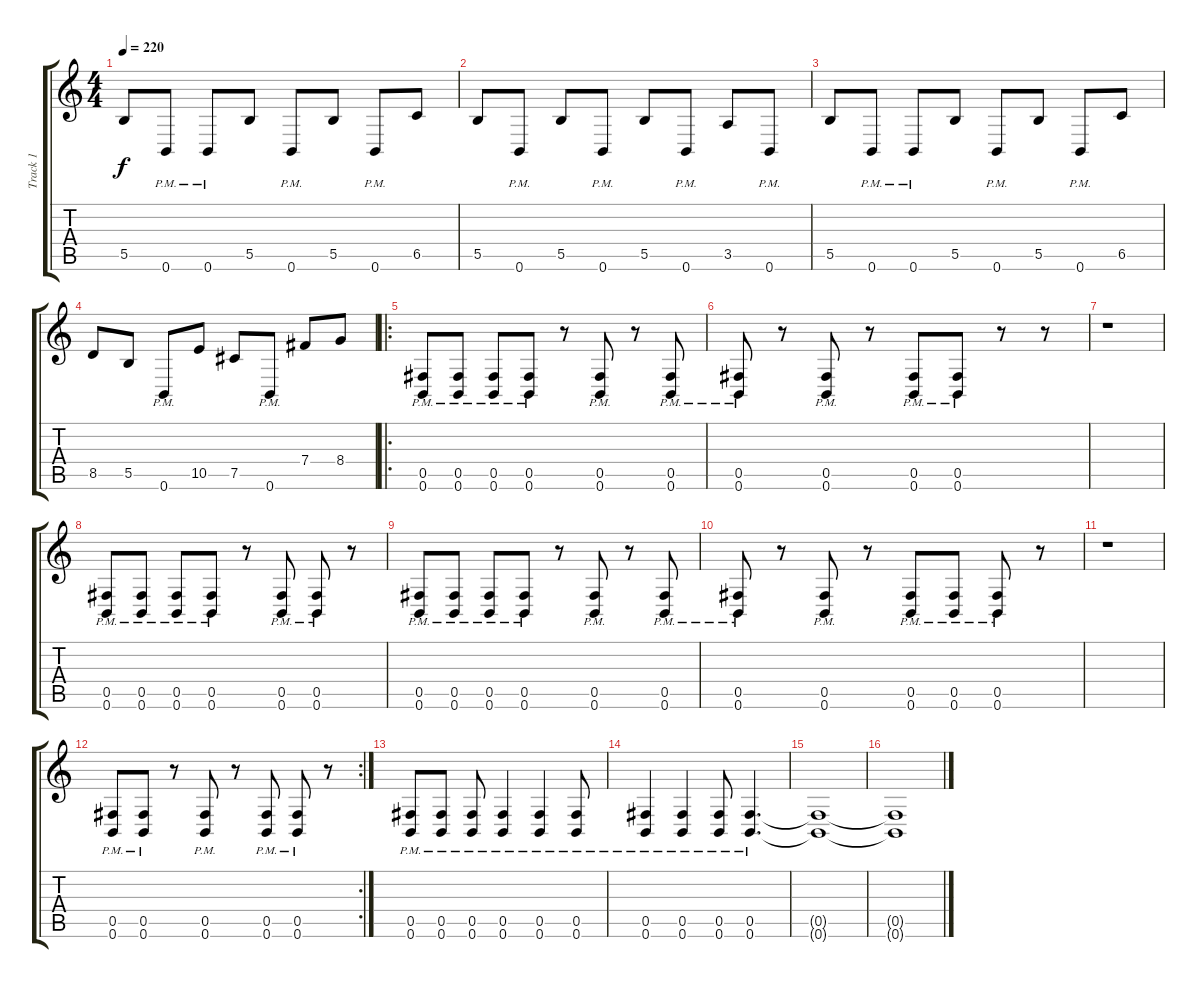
\track ("Track 1" "Track 1") {instrument distortionguitar}
\staff {score tabs}
\tuning (Db4 Ab3 E3 B2 Gb2 B1) {hide}
\ts (4 4)
\tempo 220
\clef g2
\ks c
5.5.8{dy f} 0.6{pm}.8 0.6{pm}.8 5.5.8 0.6{pm}.8 5.5.8 0.6{pm}.8 6.5.8 |
5.5.8 0.6{pm}.8 5.5.8 0.6{pm}.8 5.5.8 0.6{pm}.8 3.5.8 0.6{pm}.8 |
5.5.8 0.6{pm}.8 0.6{pm}.8 5.5.8 0.6{pm}.8 5.5.8 0.6{pm}.8 6.5.8 |
8.5.8 5.5.8 0.6{pm}.8 10.5.8 7.5.8 0.6{pm}.8 7.4.8 8.4.8 |
\ro
(0.5{pm} 0.6{pm}).8 (0.5{pm} 0.6{pm}).8 (0.5{pm} 0.6{pm}).8 (0.5{pm} 0.6{pm}).8 r.8 (0.5{pm} 0.6{pm}).8 r.8 (0.5{pm} 0.6{pm}).8 |
(0.5{pm} 0.6{pm}).8 r.8 (0.5{pm} 0.6{pm}).8 r.8 (0.5{pm} 0.6{pm}).8 (0.5{pm} 0.6{pm}).8 r.8 r.8 |
r.1 |
(0.5{pm} 0.6{pm}).8 (0.5{pm} 0.6{pm}).8 (0.5{pm} 0.6{pm}).8 (0.5{pm} 0.6{pm}).8 r.8 (0.5{pm} 0.6{pm}).8 (0.5{pm} 0.6{pm}).8 r.8 |
(0.5{pm} 0.6{pm}).8 (0.5{pm} 0.6{pm}).8 (0.5{pm} 0.6{pm}).8 (0.5{pm} 0.6{pm}).8 r.8 (0.5{pm} 0.6{pm}).8 r.8 (0.5{pm} 0.6{pm}).8 |
(0.5{pm} 0.6{pm}).8 r.8 (0.5{pm} 0.6{pm}).8 r.8 (0.5{pm} 0.6{pm}).8 (0.5{pm} 0.6{pm}).8 (0.5{pm} 0.6{pm}).8 r.8 |
r.1 |
\rc 2
(0.5{pm} 0.6{pm}).8 (0.5{pm} 0.6{pm}).8 r.8 (0.5{pm} 0.6{pm}).8 r.8 (0.5{pm} 0.6{pm}).8 (0.5{pm} 0.6{pm}).8 r.8 |
(0.5{pm} 0.6{pm}).8 (0.5{pm} 0.6{pm}).8 (0.5{pm} 0.6{pm}).8 (0.5{pm} 0.6{pm}).4 (0.5{pm} 0.6{pm}).4 (0.5{pm} 0.6{pm}).8 |
(0.5{pm} 0.6{pm}).4 (0.5{pm} 0.6{pm}).4 (0.5{pm} 0.6{pm}).8 (0.5{pm} 0.6{pm}).4{d} |
(0.5{t} 0.6{t}).1 |
(0.5{t} 0.6{t}).1
